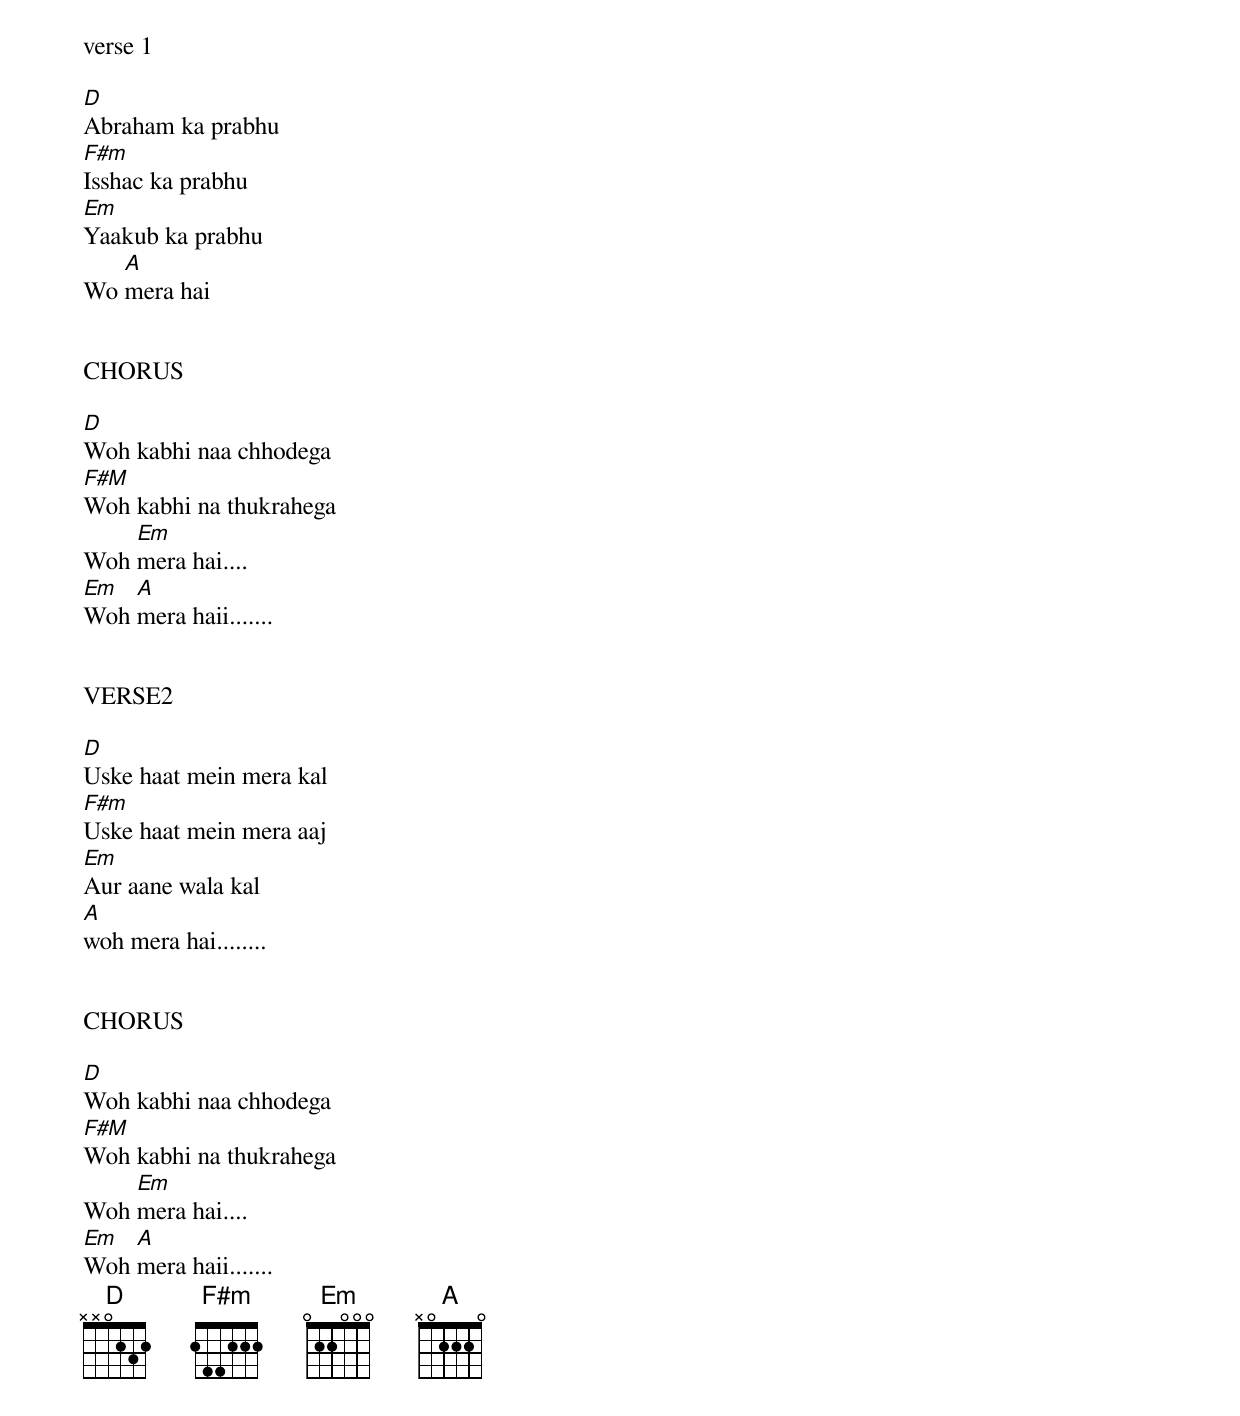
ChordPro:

verse 1

[D]Abraham ka prabhu
[F#m]Isshac ka prabhu
[Em]Yaakub ka prabhu
Wo [A]mera hai


CHORUS

[D]Woh kabhi naa chhodega
[F#M]Woh kabhi na thukrahega
Woh [Em]mera hai....
[Em]Woh [A]mera haii.......


VERSE2

[D]Uske haat mein mera kal
[F#m]Uske haat mein mera aaj
[Em]Aur aane wala kal
[A]woh mera hai........


CHORUS

[D]Woh kabhi naa chhodega
[F#M]Woh kabhi na thukrahega
Woh [Em]mera hai....
[Em]Woh [A]mera haii.......
